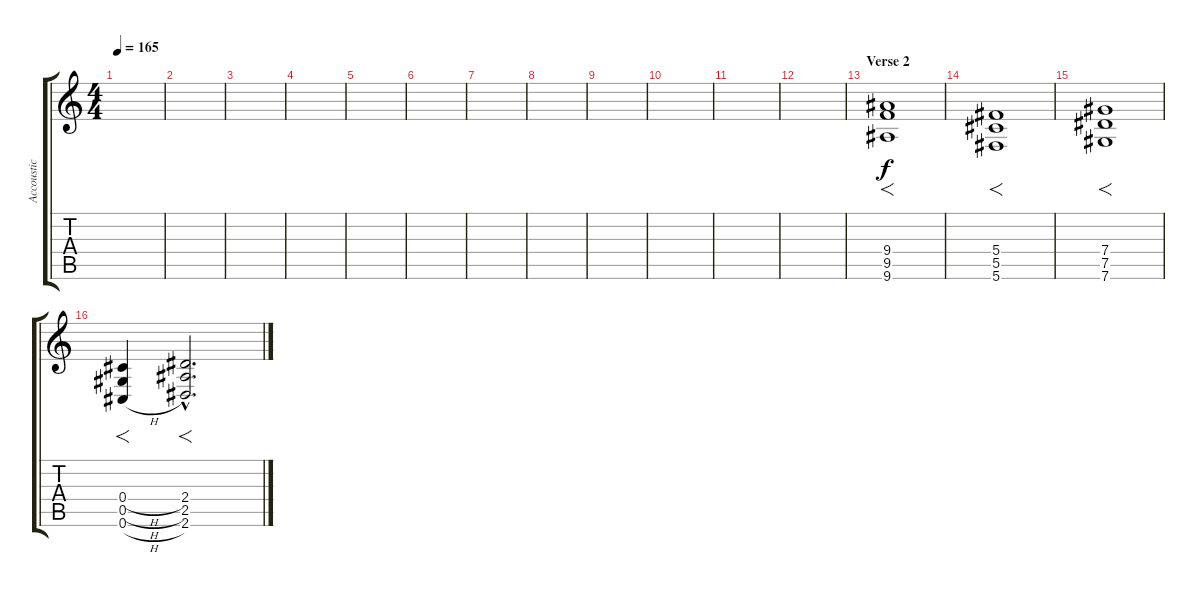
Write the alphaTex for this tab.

\track ("Accoustic Reversed Effect" "Accoustic ") {instrument acousticguitarnylon}
\staff {score tabs}
\tuning (Eb4 Bb3 Ab3 Db3 Ab2 Db2) {hide}
\ts (4 4)
\tempo 165
\clef g2
\ks c
|
|
|
|
|
|
|
|
|
|
|
|
\section ("" "Verse 2")
(9.4 9.5 9.6).1{f} |
(5.4 5.5 5.6).1{f} |
(7.4 7.5 7.6).1{f} |
(0.4{h} 0.5{h} 0.6{h}).4{f} (2.4{hac} 2.5{hac} 2.6{hac}).2{f d}
